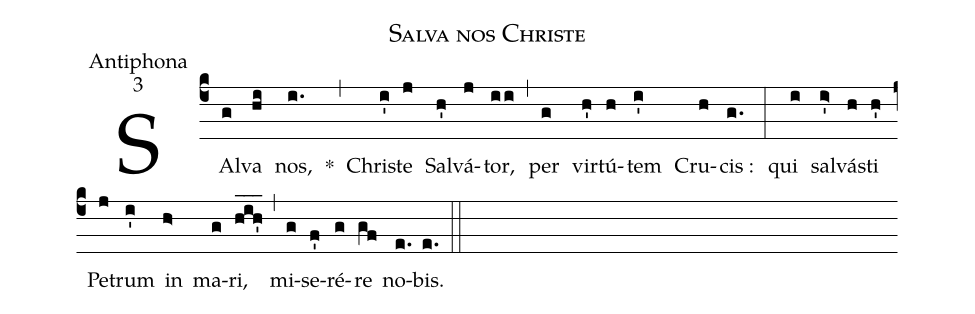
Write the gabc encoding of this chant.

name:Salva nos Christe;
office-part:Antiphona;
mode:3;
%%
(c4) SAl(g)va(hi) nos,(i.) *(,) Chri(i')ste(j) Sal(h')vá(j)tor,(ii) (,) per(g) vir(h')tú(h)tem(i') Cru(h)cis :(g.) (:) qui(i) sal(i>')vá(h)sti(h') Pe(j)trum(i') in(h>) ma(g)ri,(hih'___) (,) mi(g)se(f')ré(g)re(gf) no(e.)bis.(e.) (::)
